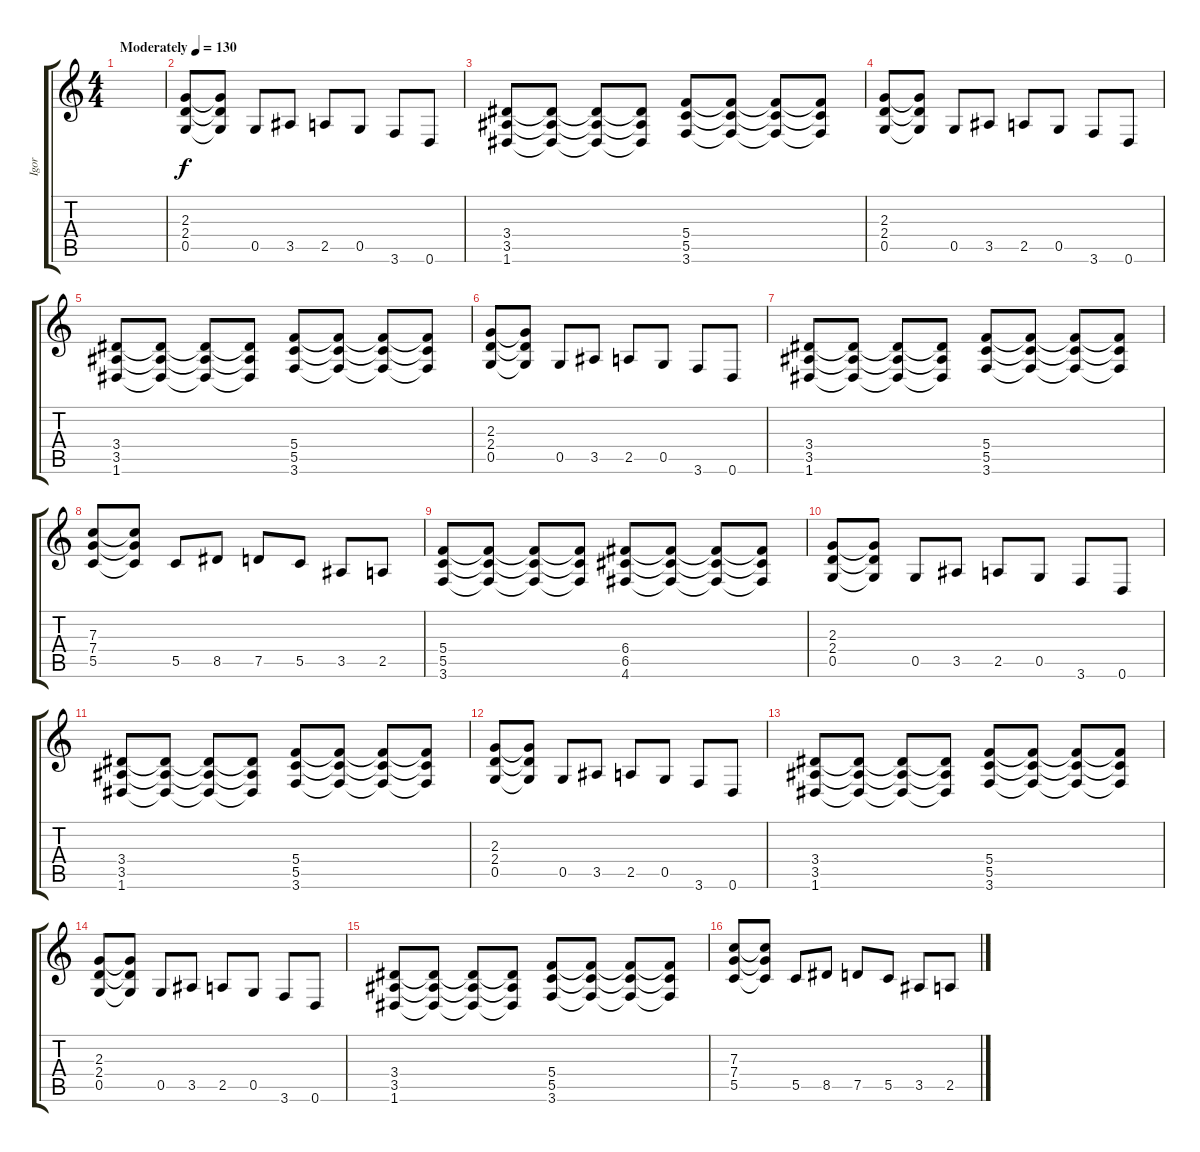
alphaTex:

\track ("Igor" "Igor") {instrument distortionguitar}
\staff {score tabs}
\tuning (D4 A3 F3 C3 G2 D2) {hide}
\ts (4 4)
\tempo (130 "Moderately")
\clef g2
\ks c
|
(2.3 2.4 0.5).8 (2.3{t} 2.4{t} 0.5{t}).8 0.5.8 3.5.8 2.5.8 0.5.8 3.6.8 0.6.8 |
(3.4 3.5 1.6).8 (3.4{t} 3.5{t} 1.6{t}).8 (3.4{t} 3.5{t} 1.6{t}).8 (3.4{t} 3.5{t} 1.6{t}).8 (5.4 5.5 3.6).8 (5.4{t} 5.5{t} 3.6{t}).8 (5.4{t} 5.5{t} 3.6{t}).8 (5.4{t} 5.5{t} 3.6{t}).8 |
(2.3 2.4 0.5).8 (2.3{t} 2.4{t} 0.5{t}).8 0.5.8 3.5.8 2.5.8 0.5.8 3.6.8 0.6.8 |
(3.4 3.5 1.6).8 (3.4{t} 3.5{t} 1.6{t}).8 (3.4{t} 3.5{t} 1.6{t}).8 (3.4{t} 3.5{t} 1.6{t}).8 (5.4 5.5 3.6).8 (5.4{t} 5.5{t} 3.6{t}).8 (5.4{t} 5.5{t} 3.6{t}).8 (5.4{t} 5.5{t} 3.6{t}).8 |
(2.3 2.4 0.5).8 (2.3{t} 2.4{t} 0.5{t}).8 0.5.8 3.5.8 2.5.8 0.5.8 3.6.8 0.6.8 |
(3.4 3.5 1.6).8 (3.4{t} 3.5{t} 1.6{t}).8 (3.4{t} 3.5{t} 1.6{t}).8 (3.4{t} 3.5{t} 1.6{t}).8 (5.4 5.5 3.6).8 (5.4{t} 5.5{t} 3.6{t}).8 (5.4{t} 5.5{t} 3.6{t}).8 (5.4{t} 5.5{t} 3.6{t}).8 |
(7.3 7.4 5.5).8 (7.3{t} 7.4{t} 5.5{t}).8 5.5.8 8.5.8 7.5.8 5.5.8 3.5.8 2.5.8 |
(5.4 5.5 3.6).8 (5.4{t} 5.5{t} 3.6{t}).8 (5.4{t} 5.5{t} 3.6{t}).8 (5.4{t} 5.5{t} 3.6{t}).8 (6.4 6.5 4.6).8 (6.4{t} 6.5{t} 4.6{t}).8 (6.4{t} 6.5{t} 4.6{t}).8 (6.4{t} 6.5{t} 4.6{t}).8 |
(2.3 2.4 0.5).8 (2.3{t} 2.4{t} 0.5{t}).8 0.5.8 3.5.8 2.5.8 0.5.8 3.6.8 0.6.8 |
(3.4 3.5 1.6).8 (3.4{t} 3.5{t} 1.6{t}).8 (3.4{t} 3.5{t} 1.6{t}).8 (3.4{t} 3.5{t} 1.6{t}).8 (5.4 5.5 3.6).8 (5.4{t} 5.5{t} 3.6{t}).8 (5.4{t} 5.5{t} 3.6{t}).8 (5.4{t} 5.5{t} 3.6{t}).8 |
(2.3 2.4 0.5).8 (2.3{t} 2.4{t} 0.5{t}).8 0.5.8 3.5.8 2.5.8 0.5.8 3.6.8 0.6.8 |
(3.4 3.5 1.6).8 (3.4{t} 3.5{t} 1.6{t}).8 (3.4{t} 3.5{t} 1.6{t}).8 (3.4{t} 3.5{t} 1.6{t}).8 (5.4 5.5 3.6).8 (5.4{t} 5.5{t} 3.6{t}).8 (5.4{t} 5.5{t} 3.6{t}).8 (5.4{t} 5.5{t} 3.6{t}).8 |
(2.3 2.4 0.5).8 (2.3{t} 2.4{t} 0.5{t}).8 0.5.8 3.5.8 2.5.8 0.5.8 3.6.8 0.6.8 |
(3.4 3.5 1.6).8 (3.4{t} 3.5{t} 1.6{t}).8 (3.4{t} 3.5{t} 1.6{t}).8 (3.4{t} 3.5{t} 1.6{t}).8 (5.4 5.5 3.6).8 (5.4{t} 5.5{t} 3.6{t}).8 (5.4{t} 5.5{t} 3.6{t}).8 (5.4{t} 5.5{t} 3.6{t}).8 |
(7.3 7.4 5.5).8 (7.3{t} 7.4{t} 5.5{t}).8 5.5.8 8.5.8 7.5.8 5.5.8 3.5.8 2.5.8
